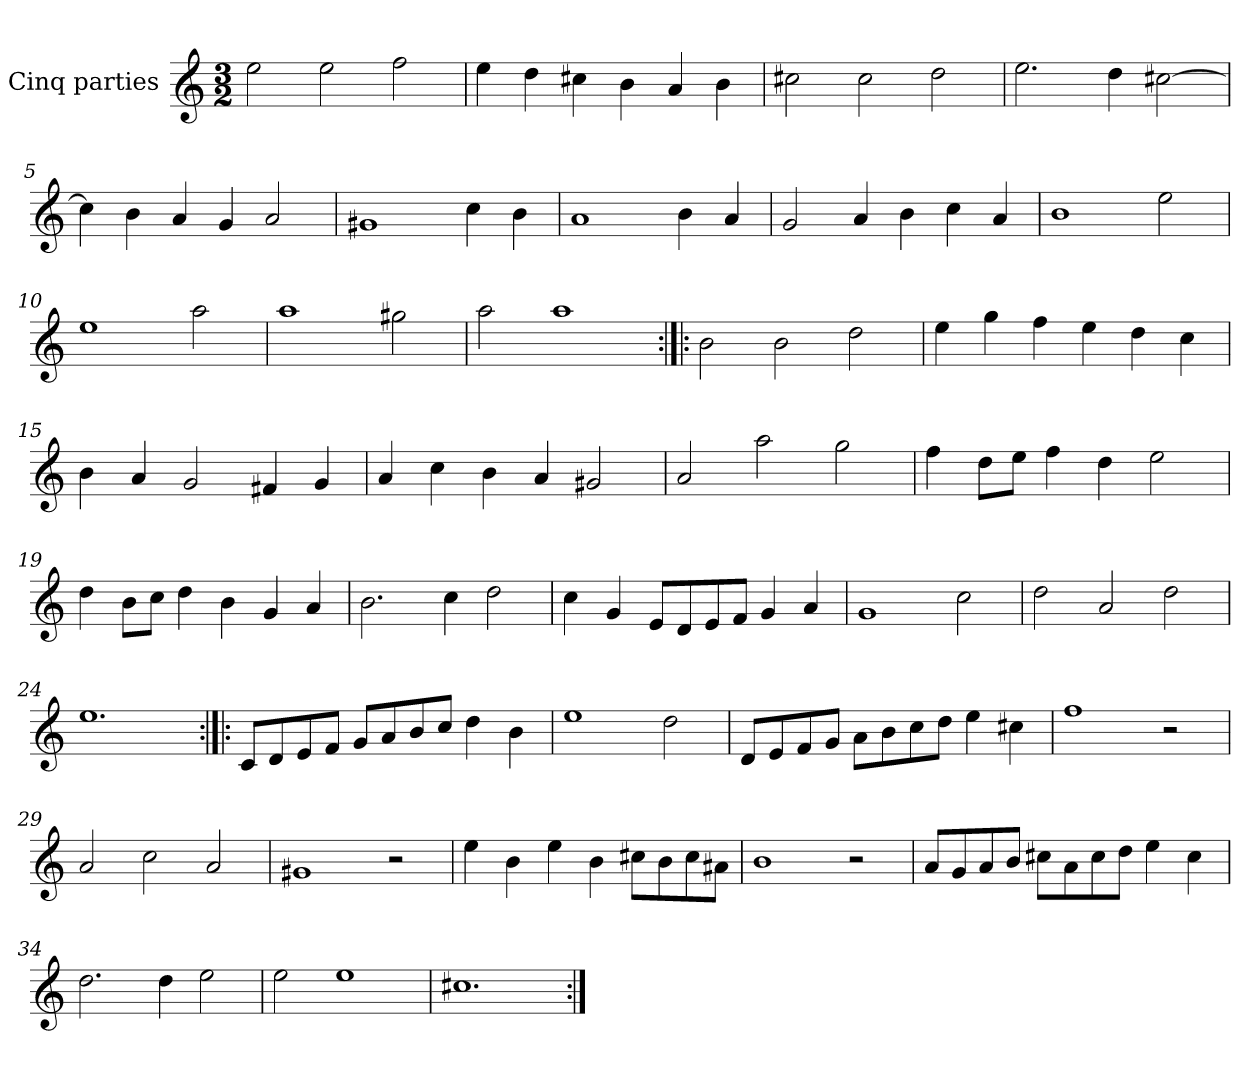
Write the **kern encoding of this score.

**kern
*part1
*staff1
*I"Cinq parties
*clefG2
*k[]
*M3/2
*MM180
=1
2ee\
2ee\
2ff\
=2
4ee\
4dd\
4cc#X\
4b\
4a/
4b\
=3
2cc#X\
2cc#\
2dd\
=4
2.ee\
4dd\
[2cc#X\
=5
4cc#\]
4b\
4a/
4g/
2a/
=6
1g#X
4cc\
4b\
=7
1a
4b\
4a/
=8
2g/
4a/
4b\
4cc\
4a/
=9
1b
2ee\
=10
1ee
2aa\
=11
1aa
2gg#X\
=12
2aa\
1aa
=13:|!|:
2b\
2b\
2dd\
=14
4ee\
4gg\
4ff\
4ee\
4dd\
4cc\
=15
4b\
4a/
2g/
4f#X/
4g/
=16
4a/
4cc\
4b\
4a/
2g#X/
=17
2a/
2aa\
2gg\
=18
4ff\
8dd\L
8ee\J
4ff\
4dd\
2ee\
=19
4dd\
8b\L
8cc\J
4dd\
4b\
4g/
4a/
=20
2.b\
4cc\
2dd\
=21
4cc\
4g/
8e/L
8d/
8e/
8f/J
4g/
4a/
=22
1g
2cc\
=23
2dd\
2a/
2dd\
=24
1.ee
=25:|!|:
8c/L
8d/
8e/
8f/J
8g/L
8a/
8b/
8cc/J
4dd\
4b\
=26
1ee
2dd\
=27
8d/L
8e/
8f/
8g/J
8a\L
8b\
8cc\
8dd\J
4ee\
4cc#X\
=28
1ff
2r
=29
2a/
2cc\
2a/
=30
1g#X
2r
=31
4ee\
4b\
4ee\
4b\
8cc#X\L
8b\
8cc#\
8a#X\J
=32
1b
2r
=33
8a/L
8g/
8a/
8b/J
8cc#X\L
8a\
8cc#\
8dd\J
4ee\
4cc#\
=34
2.dd\
4dd\
2ee\
=35
2ee\
1ee
=36
1.cc#X
=:|!
*-
